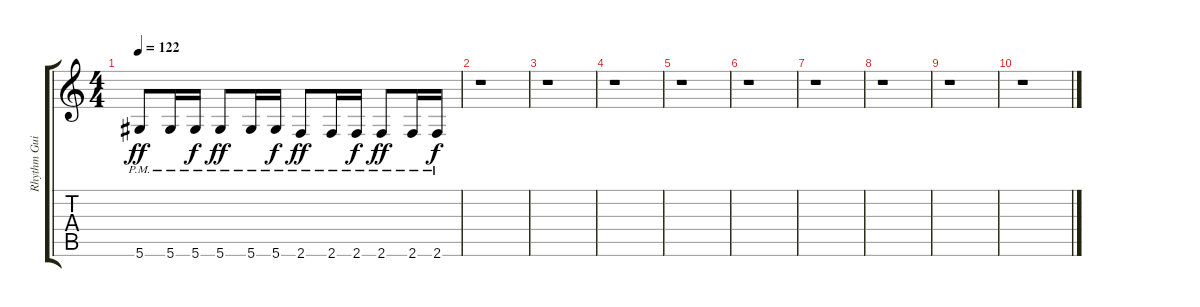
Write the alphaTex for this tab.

\track ("Rhythm Guitar II" "Rhythm Gui") {instrument distortionguitar}
\staff {score tabs}
\tuning (Eb4 Bb3 Gb3 Db3 Ab2 Eb2) {hide}
\ts (4 4)
\tempo 122
\clef g2
\ks c
5.6{pm}.8{dy ff} 5.6{pm}.16 5.6{pm}.16{dy f} 5.6{pm}.8{dy ff} 5.6{pm}.16 5.6{pm}.16{dy f} 2.6{pm}.8{dy ff} 2.6{pm}.16 2.6{pm}.16{dy f} 2.6{pm}.8{dy ff} 2.6{pm}.16 2.6{pm}.16{dy f} |
r.1 |
r.1 |
r.1 |
r.1 |
r.1 |
r.1 |
r.1 |
r.1 |
r.1
